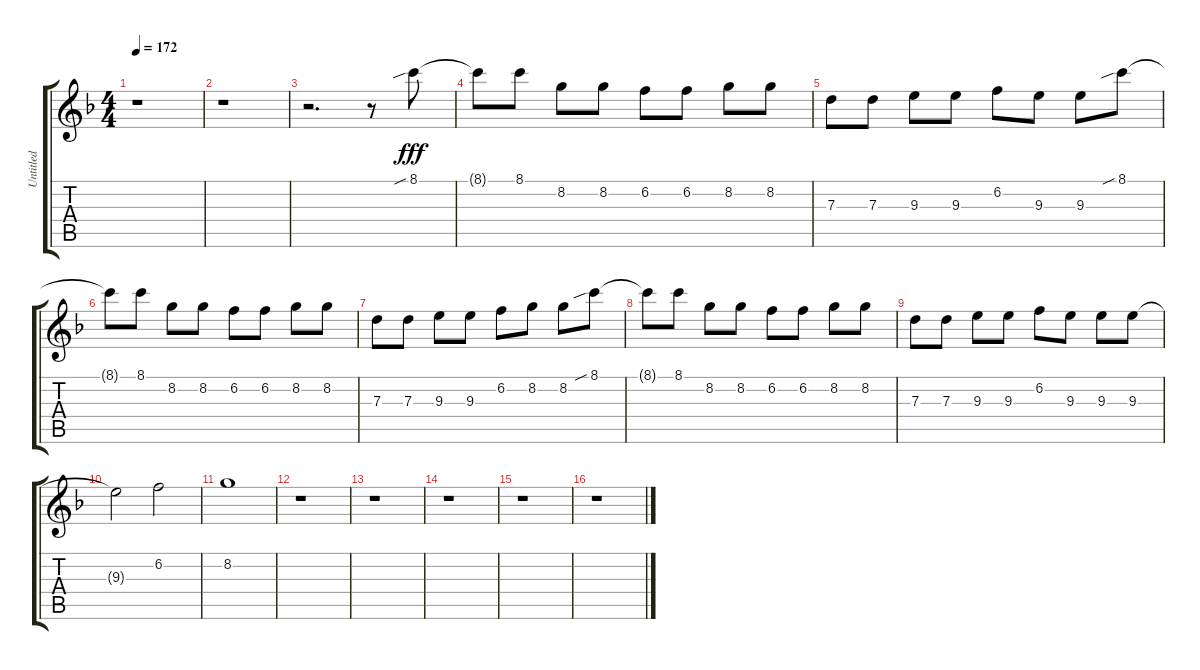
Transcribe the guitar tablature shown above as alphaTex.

\track ("Untitled" "Untitled") {instrument distortionguitar}
\staff {score tabs}
\tuning (E4 B3 G3 D3 A2 E2) {hide}
\ts (4 4)
\tempo 172
\clef g2
\ks f
r.1{dy f} |
r.1 |
r.2{d} r.8 8.1{sib}.8{dy fff} |
8.1{t}.8 8.1.8 8.2.8 8.2.8 6.2.8 6.2.8 8.2.8 8.2.8 |
7.3.8 7.3.8 9.3.8 9.3.8 6.2.8 9.3.8 9.3.8 8.1{sib}.8 |
8.1{t}.8 8.1.8 8.2.8 8.2.8 6.2.8 6.2.8 8.2.8 8.2.8 |
7.3.8 7.3.8 9.3.8 9.3.8 6.2.8 8.2.8 8.2.8 8.1{sib}.8 |
8.1{t}.8 8.1.8 8.2.8 8.2.8 6.2.8 6.2.8 8.2.8 8.2.8 |
7.3.8 7.3.8 9.3.8 9.3.8 6.2.8 9.3.8 9.3.8 9.3.8 |
9.3{t}.2 6.2.2 |
8.2.1 |
r.1 |
r.1 |
r.1 |
r.1 |
r.1
